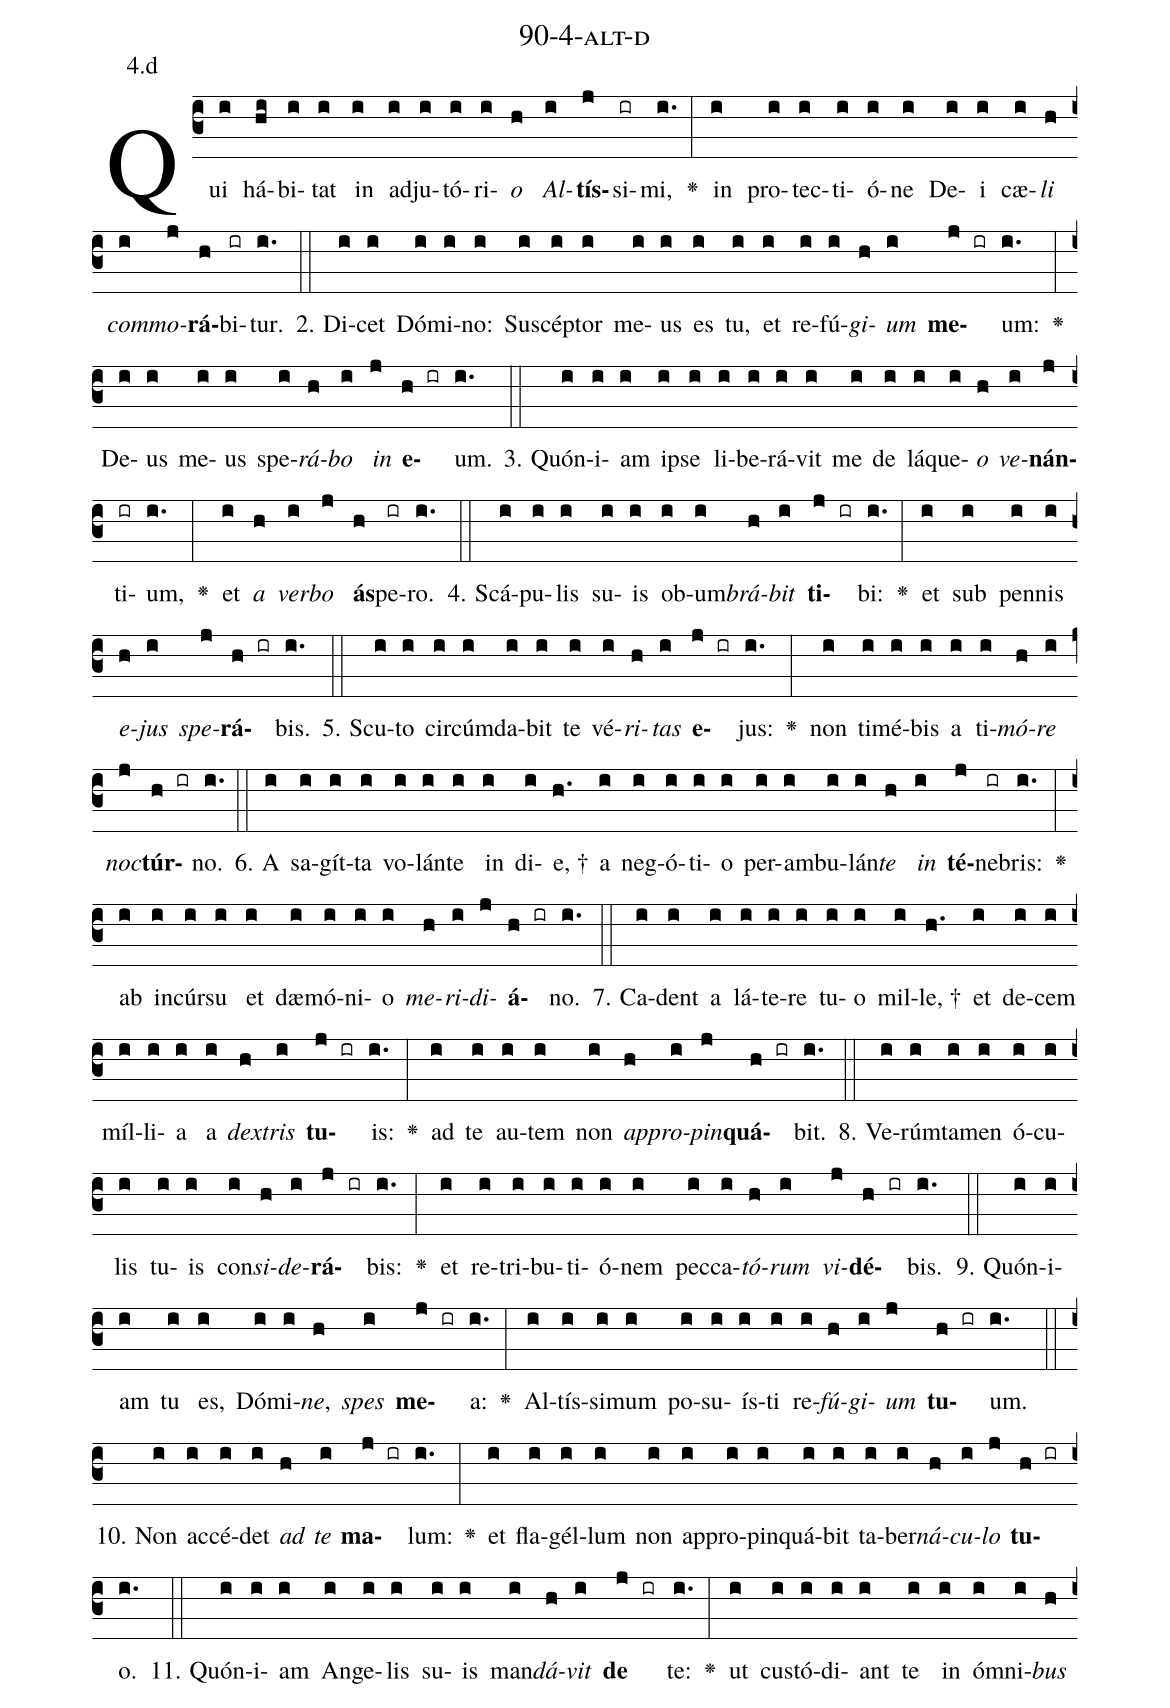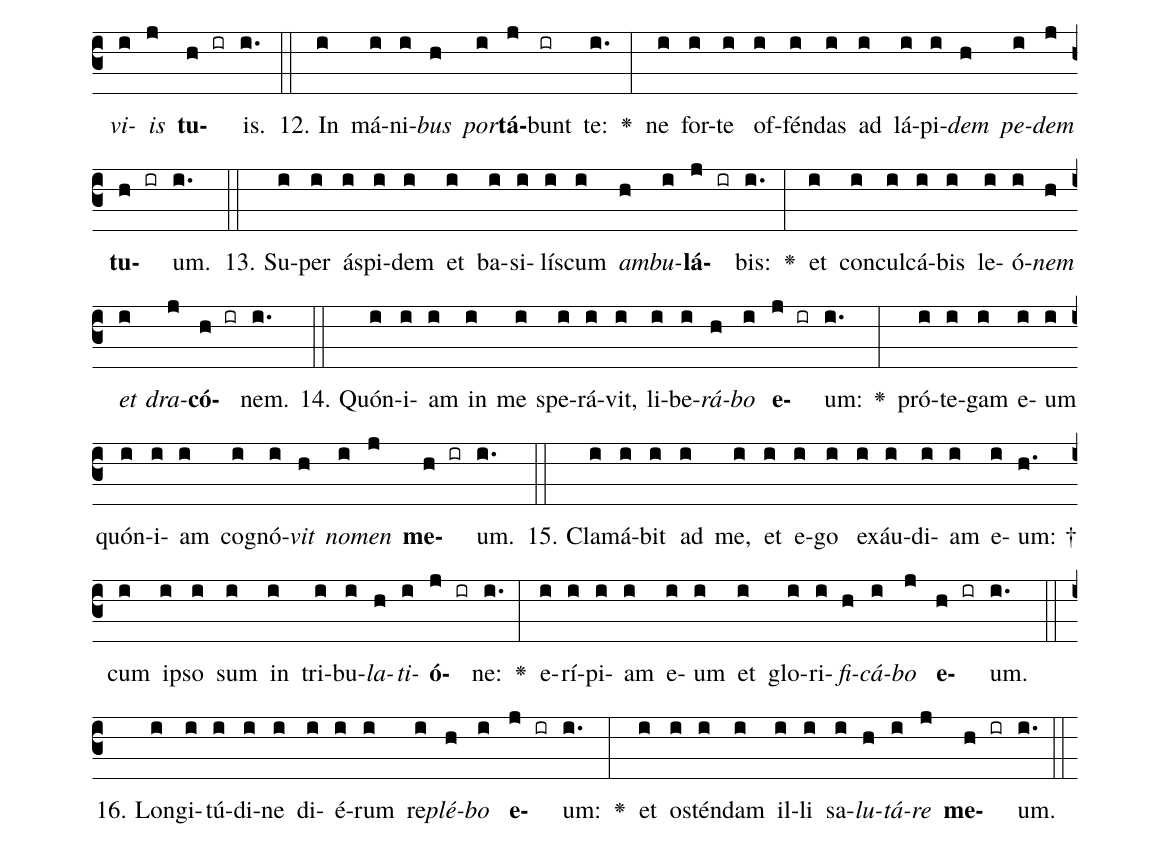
name: 90-4-alt-d;
annotation: 4.d;
%%
(c3)Qui(i) há(hi)bi(i)tat(i) in(i) ad(i)ju(i)tó(i)ri(i)<i>o</i>(h) <i>Al</i>(i)<b>tís</b>(j)si(ir)mi,(i.) <v>\greheightstar</v>(:) in(i) pro(i)tec(i)ti(i)ó(i)ne(i) De(i)i(i) cæ(i)<i>li</i>(h) <i>com</i>(i)<i>mo</i>(j)<b>rá</b>(h)bi(ir)tur.(i.) (::)
2. Di(i)cet(i) Dó(i)mi(i)no:(i) Su(i)scép(i)tor(i) me(i)us(i) es(i) tu,(i) et(i) re(i)fú(i)<i>gi</i>(h)<i>um</i>(i) <b>me</b>(j ir)um:(i.) <v>\greheightstar</v>(:) De(i)us(i) me(i)us(i) spe(i)<i>rá</i>(h)<i>bo</i>(i) <i>in</i>(j) <b>e</b>(h ir)um.(i.) (::)
3. Quón(i)i(i)am(i) ip(i)se(i) li(i)be(i)rá(i)vit(i) me(i) de(i) lá(i)que(i)<i>o</i>(h) <i>ve</i>(i)<b>nán</b>(j)ti(ir)um,(i.) <v>\greheightstar</v>(:) et(i) <i>a</i>(h) <i>ver</i>(i)<i>bo</i>(j) <b>ás</b>(h)pe(ir)ro.(i.) (::)
4. Scá(i)pu(i)lis(i) su(i)is(i) ob(i)um(i)<i>brá</i>(h)<i>bit</i>(i) <b>ti</b>(j ir)bi:(i.) <v>\greheightstar</v>(:) et(i) sub(i) pen(i)nis(i) <i>e</i>(h)<i>jus</i>(i) <i>spe</i>(j)<b>rá</b>(h ir)bis.(i.) (::)
5. Scu(i)to(i) cir(i)cúm(i)da(i)bit(i) te(i) vé(i)<i>ri</i>(h)<i>tas</i>(i) <b>e</b>(j ir)jus:(i.) <v>\greheightstar</v>(:) non(i) ti(i)mé(i)bis(i) a(i) ti(i)<i>mó</i>(h)<i>re</i>(i) <i>noc</i>(j)<b>túr</b>(h ir)no.(i.) (::)
6. A(i) sa(i)gít(i)ta(i) vo(i)lán(i)te(i) in(i) di(i)e, †(h.) a(i) neg(i)ó(i)ti(i)o(i) per(i)am(i)bu(i)lán(i)<i>te</i>(h) <i>in</i>(i) <b>té</b>(j)ne(ir)bris:(i.) <v>\greheightstar</v>(:) ab(i) in(i)cúr(i)su(i) et(i) dæ(i)mó(i)ni(i)o(i) <i>me</i>(h)<i>ri</i>(i)<i>di</i>(j)<b>á</b>(h ir)no.(i.) (::)
7. Ca(i)dent(i) a(i) lá(i)te(i)re(i) tu(i)o(i) mil(i)le, †(h.) et(i) de(i)cem(i) míl(i)li(i)a(i) a(i) <i>dex</i>(h)<i>tris</i>(i) <b>tu</b>(j ir)is:(i.) <v>\greheightstar</v>(:) ad(i) te(i) au(i)tem(i) non(i) <i>ap</i>(h)<i>pro</i>(i)<i>pin</i>(j)<b>quá</b>(h ir)bit.(i.) (::)
8. Ve(i)rúm(i)ta(i)men(i) ó(i)cu(i)lis(i) tu(i)is(i) con(i)<i>si</i>(h)<i>de</i>(i)<b>rá</b>(j ir)bis:(i.) <v>\greheightstar</v>(:) et(i) re(i)tri(i)bu(i)ti(i)ó(i)nem(i) pec(i)ca(i)<i>tó</i>(h)<i>rum</i>(i) <i>vi</i>(j)<b>dé</b>(h ir)bis.(i.) (::)
9. Quón(i)i(i)am(i) tu(i) es,(i) Dó(i)mi(i)<i>ne</i>,(h) <i>spes</i>(i) <b>me</b>(j ir)a:(i.) <v>\greheightstar</v>(:) Al(i)tís(i)si(i)mum(i) po(i)su(i)ís(i)ti(i) re(i)<i>fú</i>(h)<i>gi</i>(i)<i>um</i>(j) <b>tu</b>(h ir)um.(i.) (::)
10. Non(i) ac(i)cé(i)det(i) <i>ad</i>(h) <i>te</i>(i) <b>ma</b>(j ir)lum:(i.) <v>\greheightstar</v>(:) et(i) fla(i)gél(i)lum(i) non(i) ap(i)pro(i)pin(i)quá(i)bit(i) ta(i)ber(i)<i>ná</i>(h)<i>cu</i>(i)<i>lo</i>(j) <b>tu</b>(h ir)o.(i.) (::)
11. Quón(i)i(i)am(i) An(i)ge(i)lis(i) su(i)is(i) man(i)<i>dá</i>(h)<i>vit</i>(i) <b>de</b>(j ir) te:(i.) <v>\greheightstar</v>(:) ut(i) cus(i)tó(i)di(i)ant(i) te(i) in(i) óm(i)ni(i)<i>bus</i>(h) <i>vi</i>(i)<i>is</i>(j) <b>tu</b>(h ir)is.(i.) (::)
12. In(i) má(i)ni(i)<i>bus</i>(h) <i>por</i>(i)<b>tá</b>(j)bunt(ir) te:(i.) <v>\greheightstar</v>(:) ne(i) for(i)te(i) of(i)fén(i)das(i) ad(i) lá(i)pi(i)<i>dem</i>(h) <i>pe</i>(i)<i>dem</i>(j) <b>tu</b>(h ir)um.(i.) (::)
13. Su(i)per(i) ás(i)pi(i)dem(i) et(i) ba(i)si(i)lís(i)cum(i) <i>am</i>(h)<i>bu</i>(i)<b>lá</b>(j ir)bis:(i.) <v>\greheightstar</v>(:) et(i) con(i)cul(i)cá(i)bis(i) le(i)ó(i)<i>nem</i>(h) <i>et</i>(i) <i>dra</i>(j)<b>có</b>(h ir)nem.(i.) (::)
14. Quón(i)i(i)am(i) in(i) me(i) spe(i)rá(i)vit,(i) li(i)be(i)<i>rá</i>(h)<i>bo</i>(i) <b>e</b>(j ir)um:(i.) <v>\greheightstar</v>(:) pró(i)te(i)gam(i) e(i)um(i) quón(i)i(i)am(i) co(i)gnó(i)<i>vit</i>(h) <i>no</i>(i)<i>men</i>(j) <b>me</b>(h ir)um.(i.) (::)
15. Cla(i)má(i)bit(i) ad(i) me,(i) et(i) e(i)go(i) ex(i)áu(i)di(i)am(i) e(i)um: †(h.) cum(i) ip(i)so(i) sum(i) in(i) tri(i)bu(i)<i>la</i>(h)<i>ti</i>(i)<b>ó</b>(j ir)ne:(i.) <v>\greheightstar</v>(:) e(i)rí(i)pi(i)am(i) e(i)um(i) et(i) glo(i)ri(i)<i>fi</i>(h)<i>cá</i>(i)<i>bo</i>(j) <b>e</b>(h ir)um.(i.) (::)
16. Lon(i)gi(i)tú(i)di(i)ne(i) di(i)é(i)rum(i) re(i)<i>plé</i>(h)<i>bo</i>(i) <b>e</b>(j ir)um:(i.) <v>\greheightstar</v>(:) et(i) os(i)tén(i)dam(i) il(i)li(i) sa(i)<i>lu</i>(h)<i>tá</i>(i)<i>re</i>(j) <b>me</b>(h ir)um.(i.) (::)
